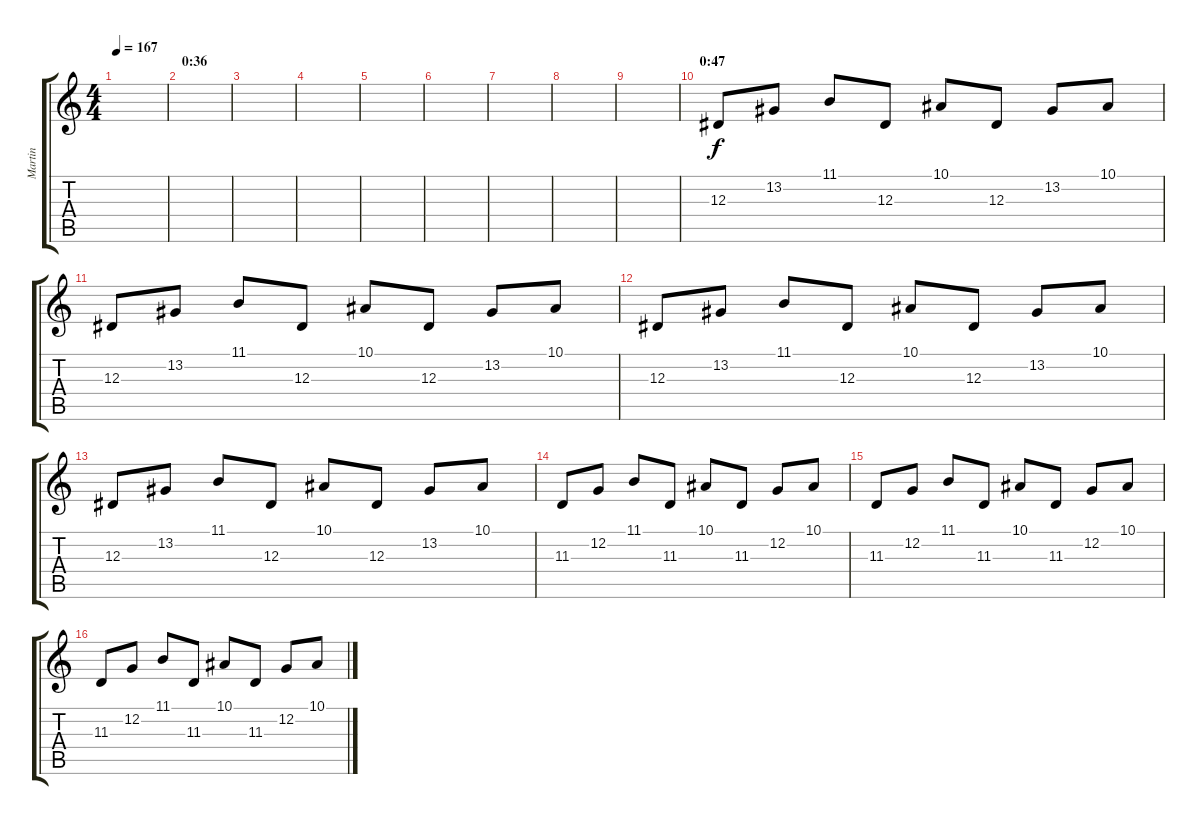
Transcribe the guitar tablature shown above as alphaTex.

\track ("Martin" "Martin") {instrument pizzicatostrings}
\staff {score tabs}
\tuning (C4 G3 Eb3 Bb2 F2 C2) {hide}
\ts (4 4)
\tempo 167
\clef g2
\ks c
|
\section ("" "0:36")
|
|
|
|
|
|
|
|
\section ("" "0:47")
12.3.8 13.2.8 11.1.8 12.3.8 10.1.8 12.3.8 13.2.8 10.1.8 |
12.3.8 13.2.8 11.1.8 12.3.8 10.1.8 12.3.8 13.2.8 10.1.8 |
12.3.8 13.2.8 11.1.8 12.3.8 10.1.8 12.3.8 13.2.8 10.1.8 |
12.3.8 13.2.8 11.1.8 12.3.8 10.1.8 12.3.8 13.2.8 10.1.8 |
11.3.8 12.2.8 11.1.8 11.3.8 10.1.8 11.3.8 12.2.8 10.1.8 |
11.3.8 12.2.8 11.1.8 11.3.8 10.1.8 11.3.8 12.2.8 10.1.8 |
11.3.8 12.2.8 11.1.8 11.3.8 10.1.8 11.3.8 12.2.8 10.1.8
